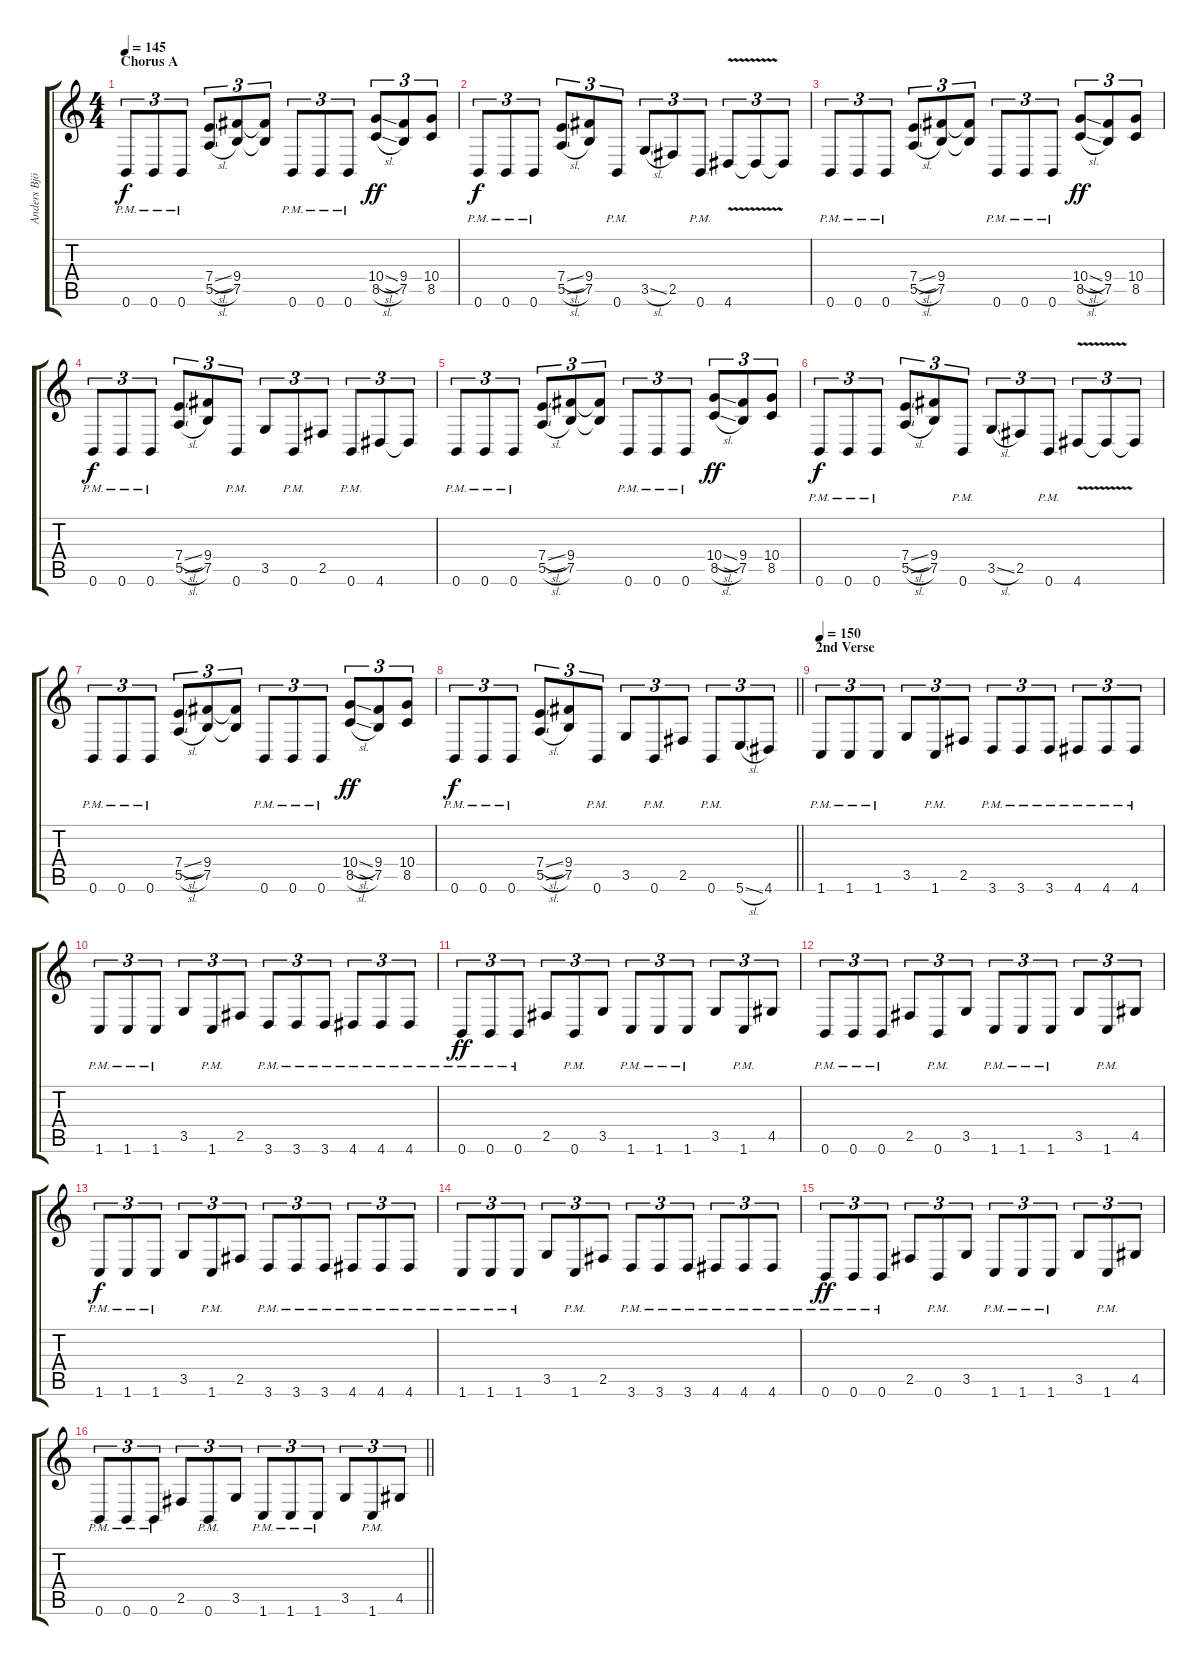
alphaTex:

\track ("Anders Björler" "Anders Bjö") {instrument overdrivenguitar}
\staff {score tabs}
\tuning (B3 Gb3 D3 A2 E2 B1) {hide}
\ts (4 4)
\section ("" "Chorus A")
\tempo 145
\clef g2
\ks c
0.6{pm}.8{tu (3 2) dy f} 0.6{pm}.8{tu (3 2)} 0.6{pm}.8{tu (3 2)} (7.4{sl} 5.5{sl}).8{tu (3 2)} (9.4 7.5).8{tu (3 2)} (9.4{t} 7.5{t}).8{tu (3 2)} 0.6{pm}.8{tu (3 2)} 0.6{pm}.8{tu (3 2)} 0.6{pm}.8{tu (3 2)} (10.4{sl} 8.5{sl}).8{tu (3 2) dy ff} (9.4 7.5).8{tu (3 2)} (10.4 8.5).8{tu (3 2)} |
0.6{pm}.8{tu (3 2) dy f} 0.6{pm}.8{tu (3 2)} 0.6{pm}.8{tu (3 2)} (7.4{sl} 5.5{sl}).8{tu (3 2)} (9.4 7.5).8{tu (3 2)} 0.6{pm}.8{tu (3 2)} 3.5{sl}.8{tu (3 2)} 2.5.8{tu (3 2)} 0.6{pm}.8{tu (3 2)} 4.6{v}.8{tu (3 2)} 4.6{t}.8{tu (3 2)} 4.6{t}.8{tu (3 2)} |
0.6{pm}.8{tu (3 2)} 0.6{pm}.8{tu (3 2)} 0.6{pm}.8{tu (3 2)} (7.4{sl} 5.5{sl}).8{tu (3 2)} (9.4 7.5).8{tu (3 2)} (9.4{t} 7.5{t}).8{tu (3 2)} 0.6{pm}.8{tu (3 2)} 0.6{pm}.8{tu (3 2)} 0.6{pm}.8{tu (3 2)} (10.4{sl} 8.5{sl}).8{tu (3 2) dy ff} (9.4 7.5).8{tu (3 2)} (10.4 8.5).8{tu (3 2)} |
0.6{pm}.8{tu (3 2) dy f} 0.6{pm}.8{tu (3 2)} 0.6{pm}.8{tu (3 2)} (7.4{sl} 5.5{sl}).8{tu (3 2)} (9.4 7.5).8{tu (3 2)} 0.6{pm}.8{tu (3 2)} 3.5.8{tu (3 2)} 0.6{pm}.8{tu (3 2)} 2.5.8{tu (3 2)} 0.6{pm}.8{tu (3 2)} 4.6.8{tu (3 2)} 4.6{t}.8{tu (3 2)} |
0.6{pm}.8{tu (3 2)} 0.6{pm}.8{tu (3 2)} 0.6{pm}.8{tu (3 2)} (7.4{sl} 5.5{sl}).8{tu (3 2)} (9.4 7.5).8{tu (3 2)} (9.4{t} 7.5{t}).8{tu (3 2)} 0.6{pm}.8{tu (3 2)} 0.6{pm}.8{tu (3 2)} 0.6{pm}.8{tu (3 2)} (10.4{sl} 8.5{sl}).8{tu (3 2) dy ff} (9.4 7.5).8{tu (3 2)} (10.4 8.5).8{tu (3 2)} |
0.6{pm}.8{tu (3 2) dy f} 0.6{pm}.8{tu (3 2)} 0.6{pm}.8{tu (3 2)} (7.4{sl} 5.5{sl}).8{tu (3 2)} (9.4 7.5).8{tu (3 2)} 0.6{pm}.8{tu (3 2)} 3.5{sl}.8{tu (3 2)} 2.5.8{tu (3 2)} 0.6{pm}.8{tu (3 2)} 4.6{v}.8{tu (3 2)} 4.6{t}.8{tu (3 2)} 4.6{t}.8{tu (3 2)} |
0.6{pm}.8{tu (3 2)} 0.6{pm}.8{tu (3 2)} 0.6{pm}.8{tu (3 2)} (7.4{sl} 5.5{sl}).8{tu (3 2)} (9.4 7.5).8{tu (3 2)} (9.4{t} 7.5{t}).8{tu (3 2)} 0.6{pm}.8{tu (3 2)} 0.6{pm}.8{tu (3 2)} 0.6{pm}.8{tu (3 2)} (10.4{sl} 8.5{sl}).8{tu (3 2) dy ff} (9.4 7.5).8{tu (3 2)} (10.4 8.5).8{tu (3 2)} |
\barLineRight lightlight
0.6{pm}.8{tu (3 2) dy f} 0.6{pm}.8{tu (3 2)} 0.6{pm}.8{tu (3 2)} (7.4{sl} 5.5{sl}).8{tu (3 2)} (9.4 7.5).8{tu (3 2)} 0.6{pm}.8{tu (3 2)} 3.5.8{tu (3 2)} 0.6{pm}.8{tu (3 2)} 2.5.8{tu (3 2)} 0.6{pm}.8{tu (3 2)} 5.6{sl}.8{tu (3 2)} 4.6.8{tu (3 2)} |
\section ("" "2nd Verse")
\tempo 150
1.6{pm}.8{tu (3 2)} 1.6{pm}.8{tu (3 2)} 1.6{pm}.8{tu (3 2)} 3.5.8{tu (3 2)} 1.6{pm}.8{tu (3 2)} 2.5.8{tu (3 2)} 3.6{pm}.8{tu (3 2)} 3.6{pm}.8{tu (3 2)} 3.6{pm}.8{tu (3 2)} 4.6{pm}.8{tu (3 2)} 4.6{pm}.8{tu (3 2)} 4.6{pm}.8{tu (3 2)} |
1.6{pm}.8{tu (3 2)} 1.6{pm}.8{tu (3 2)} 1.6{pm}.8{tu (3 2)} 3.5.8{tu (3 2)} 1.6{pm}.8{tu (3 2)} 2.5.8{tu (3 2)} 3.6{pm}.8{tu (3 2)} 3.6{pm}.8{tu (3 2)} 3.6{pm}.8{tu (3 2)} 4.6{pm}.8{tu (3 2)} 4.6{pm}.8{tu (3 2)} 4.6{pm}.8{tu (3 2)} |
0.6{pm}.8{tu (3 2) dy ff} 0.6{pm}.8{tu (3 2)} 0.6{pm}.8{tu (3 2)} 2.5.8{tu (3 2)} 0.6{pm}.8{tu (3 2)} 3.5.8{tu (3 2)} 1.6{pm}.8{tu (3 2)} 1.6{pm}.8{tu (3 2)} 1.6{pm}.8{tu (3 2)} 3.5.8{tu (3 2)} 1.6{pm}.8{tu (3 2)} 4.5.8{tu (3 2)} |
0.6{pm}.8{tu (3 2)} 0.6{pm}.8{tu (3 2)} 0.6{pm}.8{tu (3 2)} 2.5.8{tu (3 2)} 0.6{pm}.8{tu (3 2)} 3.5.8{tu (3 2)} 1.6{pm}.8{tu (3 2)} 1.6{pm}.8{tu (3 2)} 1.6{pm}.8{tu (3 2)} 3.5.8{tu (3 2)} 1.6{pm}.8{tu (3 2)} 4.5.8{tu (3 2)} |
1.6{pm}.8{tu (3 2) dy f} 1.6{pm}.8{tu (3 2)} 1.6{pm}.8{tu (3 2)} 3.5.8{tu (3 2)} 1.6{pm}.8{tu (3 2)} 2.5.8{tu (3 2)} 3.6{pm}.8{tu (3 2)} 3.6{pm}.8{tu (3 2)} 3.6{pm}.8{tu (3 2)} 4.6{pm}.8{tu (3 2)} 4.6{pm}.8{tu (3 2)} 4.6{pm}.8{tu (3 2)} |
1.6{pm}.8{tu (3 2)} 1.6{pm}.8{tu (3 2)} 1.6{pm}.8{tu (3 2)} 3.5.8{tu (3 2)} 1.6{pm}.8{tu (3 2)} 2.5.8{tu (3 2)} 3.6{pm}.8{tu (3 2)} 3.6{pm}.8{tu (3 2)} 3.6{pm}.8{tu (3 2)} 4.6{pm}.8{tu (3 2)} 4.6{pm}.8{tu (3 2)} 4.6{pm}.8{tu (3 2)} |
0.6{pm}.8{tu (3 2) dy ff} 0.6{pm}.8{tu (3 2)} 0.6{pm}.8{tu (3 2)} 2.5.8{tu (3 2)} 0.6{pm}.8{tu (3 2)} 3.5.8{tu (3 2)} 1.6{pm}.8{tu (3 2)} 1.6{pm}.8{tu (3 2)} 1.6{pm}.8{tu (3 2)} 3.5.8{tu (3 2)} 1.6{pm}.8{tu (3 2)} 4.5.8{tu (3 2)} |
\barLineRight lightlight
0.6{pm}.8{tu (3 2)} 0.6{pm}.8{tu (3 2)} 0.6{pm}.8{tu (3 2)} 2.5.8{tu (3 2)} 0.6{pm}.8{tu (3 2)} 3.5.8{tu (3 2)} 1.6{pm}.8{tu (3 2)} 1.6{pm}.8{tu (3 2)} 1.6{pm}.8{tu (3 2)} 3.5.8{tu (3 2)} 1.6{pm}.8{tu (3 2)} 4.5.8{tu (3 2)}
